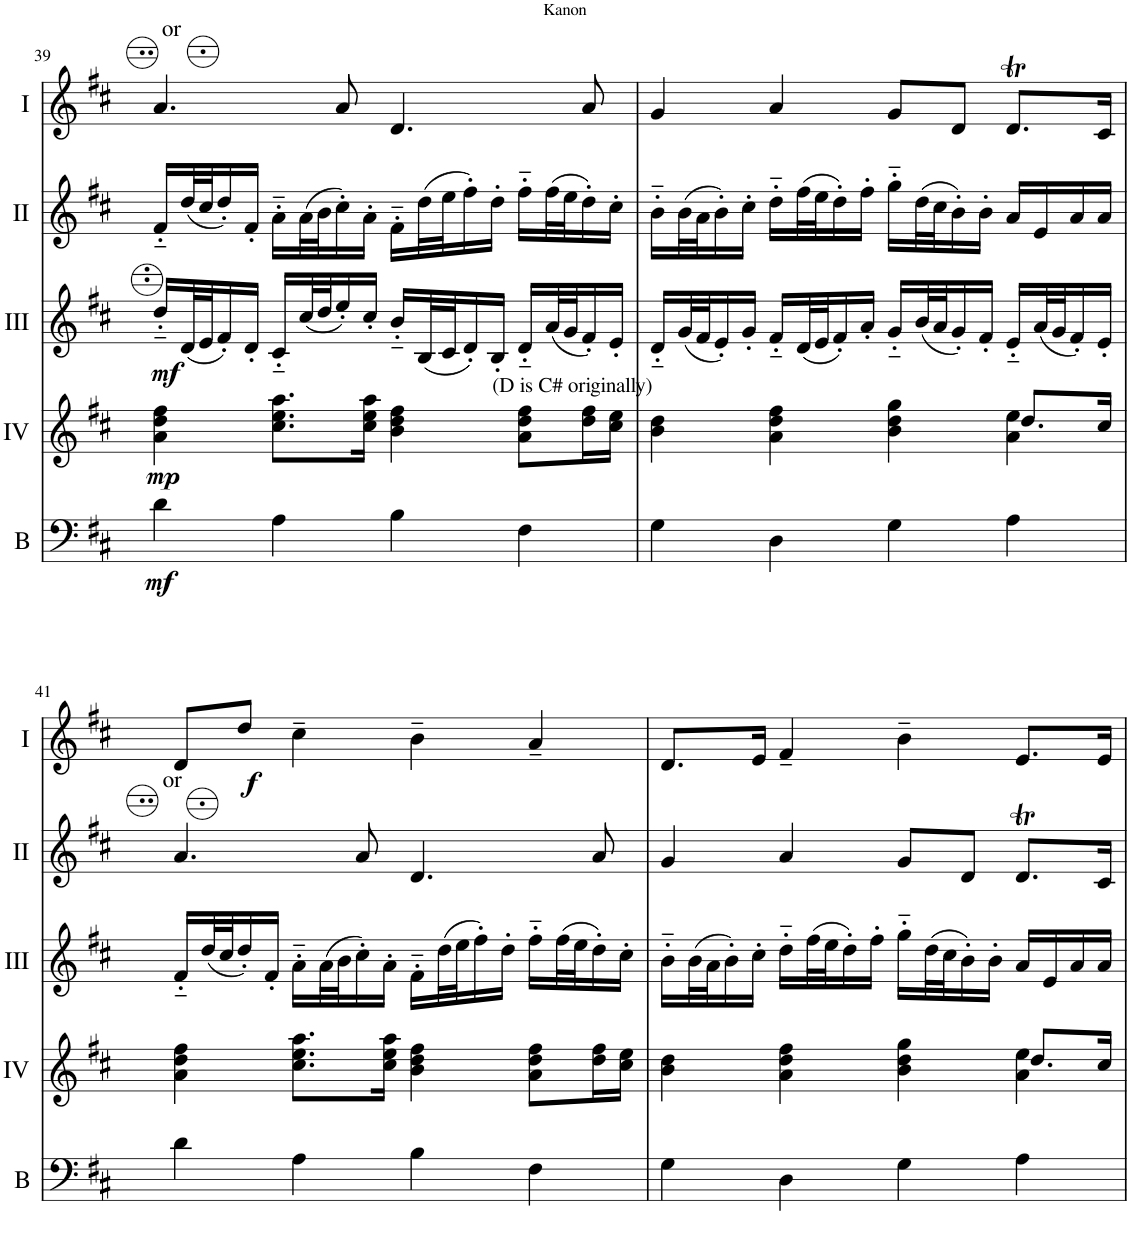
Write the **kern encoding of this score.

**kern	**dynam	**kern	**dynam	**kern	**dynam	**kern	**kern	**dynam
*part5	*part5	*part4	*part4	*part3	*part3	*part2	*part1	*part1
*staff5	*staff5	*staff4	*staff4	*staff3	*staff3	*staff2	*staff1	*staff1
*I"Basson	*	*I"Acc. 4	*	*I"Acc. 3	*	*I"Acc. 2	*I"Acc. 1	*
*I'B	*	*	*	*	*	*	*	*
!!LO:PB:g=z
*clefF4	*	*clefG2	*	*clefG2	*	*clefG2	*clefG2	*
*Trd7c12	*	*Trd7c12	*	*	*	*	*	*
*k[f#c#]	*	*k[f#c#]	*	*k[f#c#]	*	*k[f#c#]	*k[f#c#]	*
*M4/4	*	*M4/4	*	*M4/4	*	*M4/4	*M4/4	*
*met(c)	*	*met(c)	*	*met(c)	*	*met(c)	*met(c)	*
=39	=39	=39	=39	=39	=39	=39	=39	=39
!	!	!	!	!	!	!	!LO:TX:a:t=or	!
!	!LO:DY:b	!	!LO:DY:b	!	!LO:DY:b	!	!	!
4d\	mf	4a\ 4dd\ 4ff#\	mp	16dd'~/LL	mf	16f#'~/LL	4.a/	.
.	.	.	.	(32d/L	.	(32dd/L	.	.
.	.	.	.	32e/J	.	32cc#/J	.	.
.	.	.	.	16f#'/)	.	16dd'/)	.	.
.	.	.	.	16d'/JJ	.	16f#'/JJ	.	.
4A\	.	8.cc#\ 8.ee\ 8.aa\L	.	16c#'~/LL	.	16a'~\LL	.	.
.	.	.	.	(32cc#/L	.	(32a\L	.	.
.	.	.	.	32dd/J	.	32b\J	.	.
.	.	.	.	16ee'/)	.	16cc#'\)	8a/	.
.	.	16cc#\ 16ee\ 16aa\Jk	.	16cc#'/JJ	.	16a'\JJ	.	.
4B\	.	4b\ 4dd\ 4ff#\	.	16b'~/LL	.	16f#'~\LL	4.d/	.
.	.	.	.	(32B/L	.	(32dd\L	.	.
.	.	.	.	32c#/J	.	32ee\J	.	.
.	.	.	.	16d'/)	.	16ff#'\)	.	.
.	.	.	.	16B'/JJ	.	16dd'\JJ	.	.
!	!	!	!	!LO:TX:b:t=(D is C# originally)	!	!	!	!
4F#\	.	8a\ 8dd\ 8ff#\L	.	16d'~/LL	.	16ff#'~\LL	.	.
.	.	.	.	(32a/L	.	(32ff#\L	.	.
.	.	.	.	32g/J	.	32ee\J	.	.
.	.	16dd\ 16ff#\L	.	16f#'/)	.	16dd'\)	8a/	.
.	.	16cc#\ 16ee\JJ	.	16e'/JJ	.	16cc#'\JJ	.	.
=40	=40	=40	=40	=40	=40	=40	=40	=40
*	*	*^	*	*	*	*	*	*
4G\	.	2.ryy	4b\ 4dd\	.	16d'~/LL	.	16b'~\LL	4g/	.
.	.	.	.	.	(32g/L	.	(32b\L	.	.
.	.	.	.	.	32f#/J	.	32a\J	.	.
.	.	.	.	.	16e'/)	.	16b'\)	.	.
.	.	.	.	.	16g'/JJ	.	16cc#'\JJ	.	.
4D\	.	.	4a\ 4dd\ 4ff#\	.	16f#'~/LL	.	16dd'~\LL	4a/	.
.	.	.	.	.	(32d/L	.	(32ff#\L	.	.
.	.	.	.	.	32e/J	.	32ee\J	.	.
.	.	.	.	.	16f#'/)	.	16dd'\)	.	.
.	.	.	.	.	16a'/JJ	.	16ff#'\JJ	.	.
4G\	.	.	4b\ 4dd\ 4gg\	.	16g'~/LL	.	16gg'~\LL	8g/L	.
.	.	.	.	.	(32b/L	.	(32dd\L	.	.
.	.	.	.	.	32a/J	.	32cc#\J	.	.
.	.	.	.	.	16g'/)	.	16b'\)	8d/J	.
.	.	.	.	.	16f#'/JJ	.	16b'\JJ	.	.
4A\	.	8.dd/L	4a\ 4ee\	.	16e'~/LL	.	16a/LL	8.dT/L	.
.	.	.	.	.	(32a/L	.	16e/	.	.
.	.	.	.	.	32g/J	.	.	.	.
.	.	.	.	.	16f#'/)	.	16a/	.	.
.	.	16cc#/Jk	.	.	16e'/JJ	.	16a/JJ	16c#/Jk	.
*	*	*v	*v	*	*	*	*	*	*
!!LO:LB:g=z
=41	=41	=41	=41	=41	=41	=41	=41	=41
!	!	!	!	!	!	!LO:TX:a:t=or	!	!
4d\	.	4a\ 4dd\ 4ff#\	.	16f#'~/LL	.	4.a/	8d/L	.
.	.	.	.	(32dd/L	.	.	.	.
.	.	.	.	32cc#/J	.	.	.	.
!	!	!	!	!	!	!	!	!LO:DY:b
.	.	.	.	16dd'/)	.	.	8dd/J	f
.	.	.	.	16f#'/JJ	.	.	.	.
4A\	.	8.cc#\ 8.ee\ 8.aa\L	.	16a'~\LL	.	.	4cc#~\	.
.	.	.	.	(32a\L	.	.	.	.
.	.	.	.	32b\J	.	.	.	.
.	.	.	.	16cc#'\)	.	8a/	.	.
.	.	16cc#\ 16ee\ 16aa\Jk	.	16a'\JJ	.	.	.	.
4B\	.	4b\ 4dd\ 4ff#\	.	16f#'~\LL	.	4.d/	4b~\	.
.	.	.	.	(32dd\L	.	.	.	.
.	.	.	.	32ee\J	.	.	.	.
.	.	.	.	16ff#'\)	.	.	.	.
.	.	.	.	16dd'\JJ	.	.	.	.
4F#\	.	8a\ 8dd\ 8ff#\L	.	16ff#'~\LL	.	.	4a~/	.
.	.	.	.	(32ff#\L	.	.	.	.
.	.	.	.	32ee\J	.	.	.	.
.	.	16dd\ 16ff#\L	.	16dd'\)	.	8a/	.	.
.	.	16cc#\ 16ee\JJ	.	16cc#'\JJ	.	.	.	.
=42	=42	=42	=42	=42	=42	=42	=42	=42
*	*	*^	*	*	*	*	*	*
4G\	.	2.ryy	4b\ 4dd\	.	16b'~\LL	.	4g/	8.d/L	.
.	.	.	.	.	(32b\L	.	.	.	.
.	.	.	.	.	32a\J	.	.	.	.
.	.	.	.	.	16b'\)	.	.	.	.
.	.	.	.	.	16cc#'\JJ	.	.	16e/Jk	.
4D\	.	.	4a\ 4dd\ 4ff#\	.	16dd'~\LL	.	4a/	4f#~/	.
.	.	.	.	.	(32ff#\L	.	.	.	.
.	.	.	.	.	32ee\J	.	.	.	.
.	.	.	.	.	16dd'\)	.	.	.	.
.	.	.	.	.	16ff#'\JJ	.	.	.	.
4G\	.	.	4b\ 4dd\ 4gg\	.	16gg'~\LL	.	8g/L	4b~\	.
.	.	.	.	.	(32dd\L	.	.	.	.
.	.	.	.	.	32cc#\J	.	.	.	.
.	.	.	.	.	16b'\)	.	8d/J	.	.
.	.	.	.	.	16b'\JJ	.	.	.	.
4A\	.	8.dd/L	4a\ 4ee\	.	16a/LL	.	8.dT/L	8.e/L	.
.	.	.	.	.	16e/	.	.	.	.
.	.	.	.	.	16a/	.	.	.	.
.	.	16cc#/Jk	.	.	16a/JJ	.	16c#/Jk	16e/Jk	.
*	*	*v	*v	*	*	*	*	*	*
=	=	=	=	=	=	=	=	=
*-	*-	*-	*-	*-	*-	*-	*-	*-
